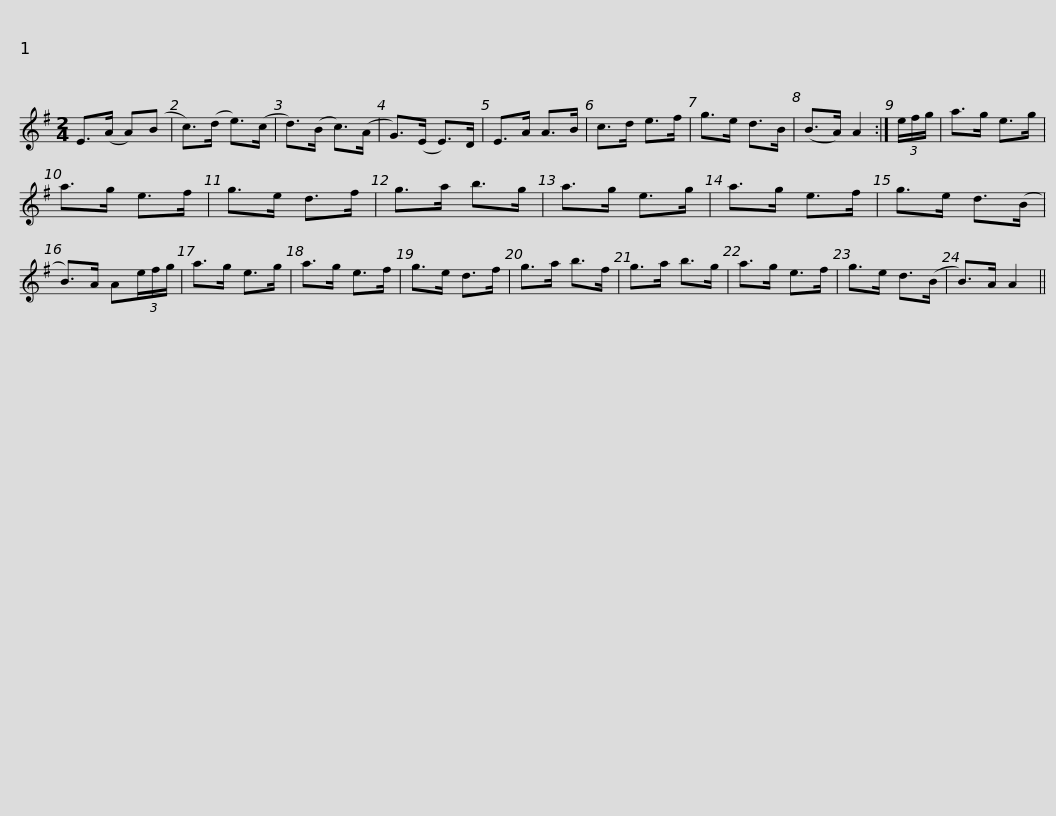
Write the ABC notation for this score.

X:1
L:1/8
M:2/4
I:linebreak $
K:G
V:1 treble
V:1
 E>(A A)(B | c>)(d e>)(c | d>)(B c>)(A | G>)(E E>)D | E>A A>B | %5
 c>d e>f | g>e d>B | (B>A) A2 :| (3e/f/g/ |$ a>g e>g | %10
 a>g e>f | g>e d>f | g>a b>g | a>g e>g | a>g e>f | %15
 g>e d>(B | B>)A A(3e/f/g/ |$ a>g e>g | a>g e>f | g>e d>f | %20
 g>a b>f | g>a b>g | a>g e>f | g>e d>(B | B>)A A2 || %25
